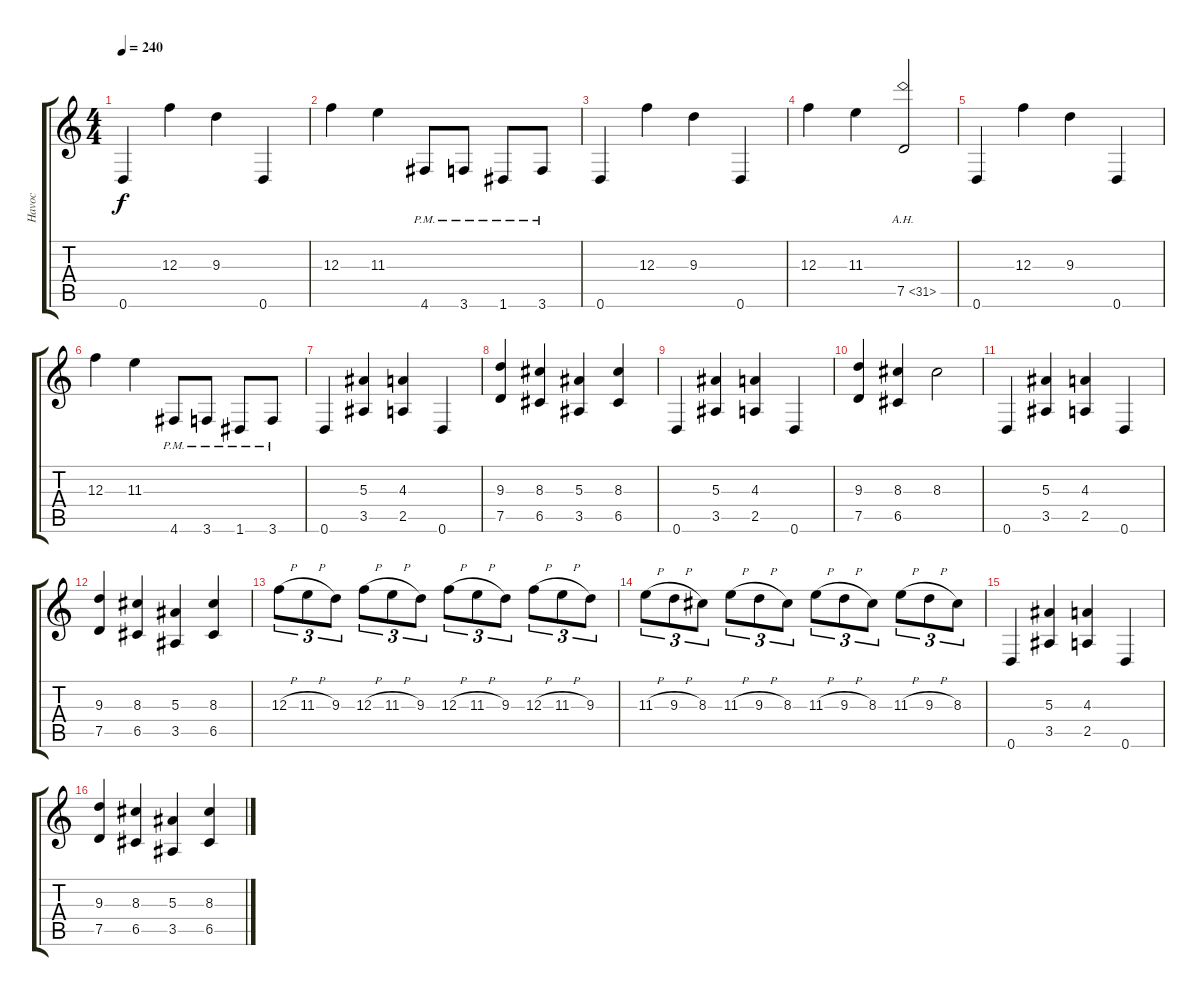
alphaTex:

\track ("Havoc" "Havoc") {instrument distortionguitar}
\staff {score tabs}
\tuning (D4 A3 F3 C3 G2 D2) {hide}
\ts (4 4)
\tempo 240
\clef g2
\ks c
0.6.4{dy f} 12.3.4 9.3.4 0.6.4 |
12.3.4 11.3.4 4.6{pm}.8 3.6{pm}.8 1.6{pm}.8 3.6{pm}.8 |
0.6.4 12.3.4 9.3.4 0.6.4 |
12.3.4 11.3.4 7.5{ah 24}.2 |
0.6.4 12.3.4 9.3.4 0.6.4 |
12.3.4 11.3.4 4.6{pm}.8 3.6{pm}.8 1.6{pm}.8 3.6{pm}.8 |
0.6.4 (5.3 3.5).4 (4.3 2.5).4 0.6.4 |
(9.3 7.5).4 (8.3 6.5).4 (5.3 3.5).4 (8.3 6.5).4 |
0.6.4 (5.3 3.5).4 (4.3 2.5).4 0.6.4 |
(9.3 7.5).4 (8.3 6.5).4 8.3.2 |
0.6.4 (5.3 3.5).4 (4.3 2.5).4 0.6.4 |
(9.3 7.5).4 (8.3 6.5).4 (5.3 3.5).4 (8.3 6.5).4 |
12.3{h}.8{tu (3 2)} 11.3{h}.8{tu (3 2)} 9.3.8{tu (3 2)} 12.3{h}.8{tu (3 2)} 11.3{h}.8{tu (3 2)} 9.3.8{tu (3 2)} 12.3{h}.8{tu (3 2)} 11.3{h}.8{tu (3 2)} 9.3.8{tu (3 2)} 12.3{h}.8{tu (3 2)} 11.3{h}.8{tu (3 2)} 9.3.8{tu (3 2)} |
11.3{h}.8{tu (3 2)} 9.3{h}.8{tu (3 2)} 8.3.8{tu (3 2)} 11.3{h}.8{tu (3 2)} 9.3{h}.8{tu (3 2)} 8.3.8{tu (3 2)} 11.3{h}.8{tu (3 2)} 9.3{h}.8{tu (3 2)} 8.3.8{tu (3 2)} 11.3{h}.8{tu (3 2)} 9.3{h}.8{tu (3 2)} 8.3.8{tu (3 2)} |
0.6.4 (5.3 3.5).4 (4.3 2.5).4 0.6.4 |
(9.3 7.5).4 (8.3 6.5).4 (5.3 3.5).4 (8.3 6.5).4
